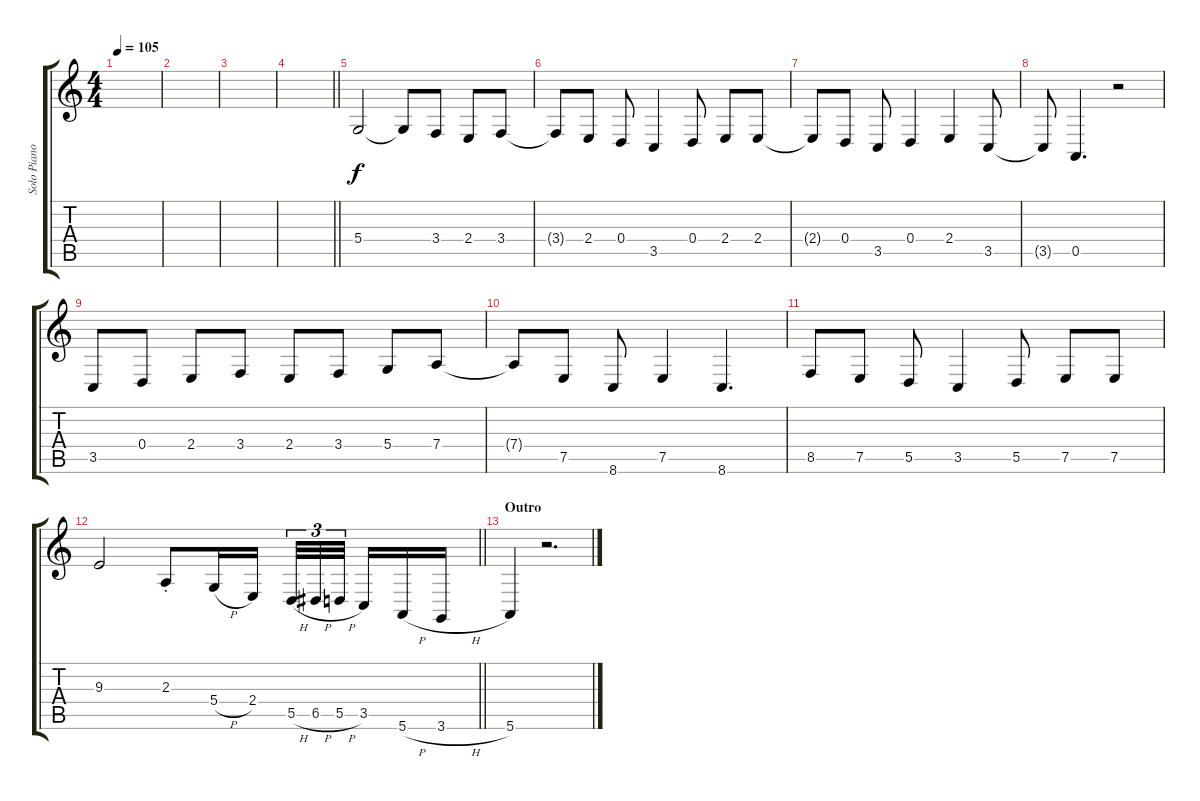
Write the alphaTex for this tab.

\track ("Solo Piano " "Solo Piano") {instrument electricgrandpiano}
\staff {score tabs}
\tuning (E4 B3 G3 D3 A2 E2) {hide}
\ts (4 4)
\tempo 105
\clef g2
\ks c
|
|
|
\barLineRight lightlight
|
5.4.2 5.4{t}.8 3.4.8 2.4.8 3.4.8 |
3.4{t}.8 2.4.8 0.4.8 3.5.4 0.4.8 2.4.8 2.4.8 |
2.4{t}.8 0.4.8 3.5.8 0.4.4 2.4.4 3.5.8 |
3.5{t}.8 0.5.4{d} r.2 |
3.5.8 0.4.8 2.4.8 3.4.8 2.4.8 3.4.8 5.4.8 7.4.8 |
7.4{t}.8 7.5.8 8.6.8 7.5.4 8.6.4{d} |
8.5.8 7.5.8 5.5.8 3.5.4 5.5.8 7.5.8 7.5.8 |
\barLineRight lightlight
9.3.2 2.3{st}.8 5.4{h}.16 2.4.16 5.5{h}.32{tu (3 2)} 6.5{h}.32{tu (3 2)} 5.5{h}.32{tu (3 2) beam splitsecondary} 3.5.16 5.6{h}.16 3.6{h}.16 |
\section ("" "Outro")
5.6.4 r.2{d}
